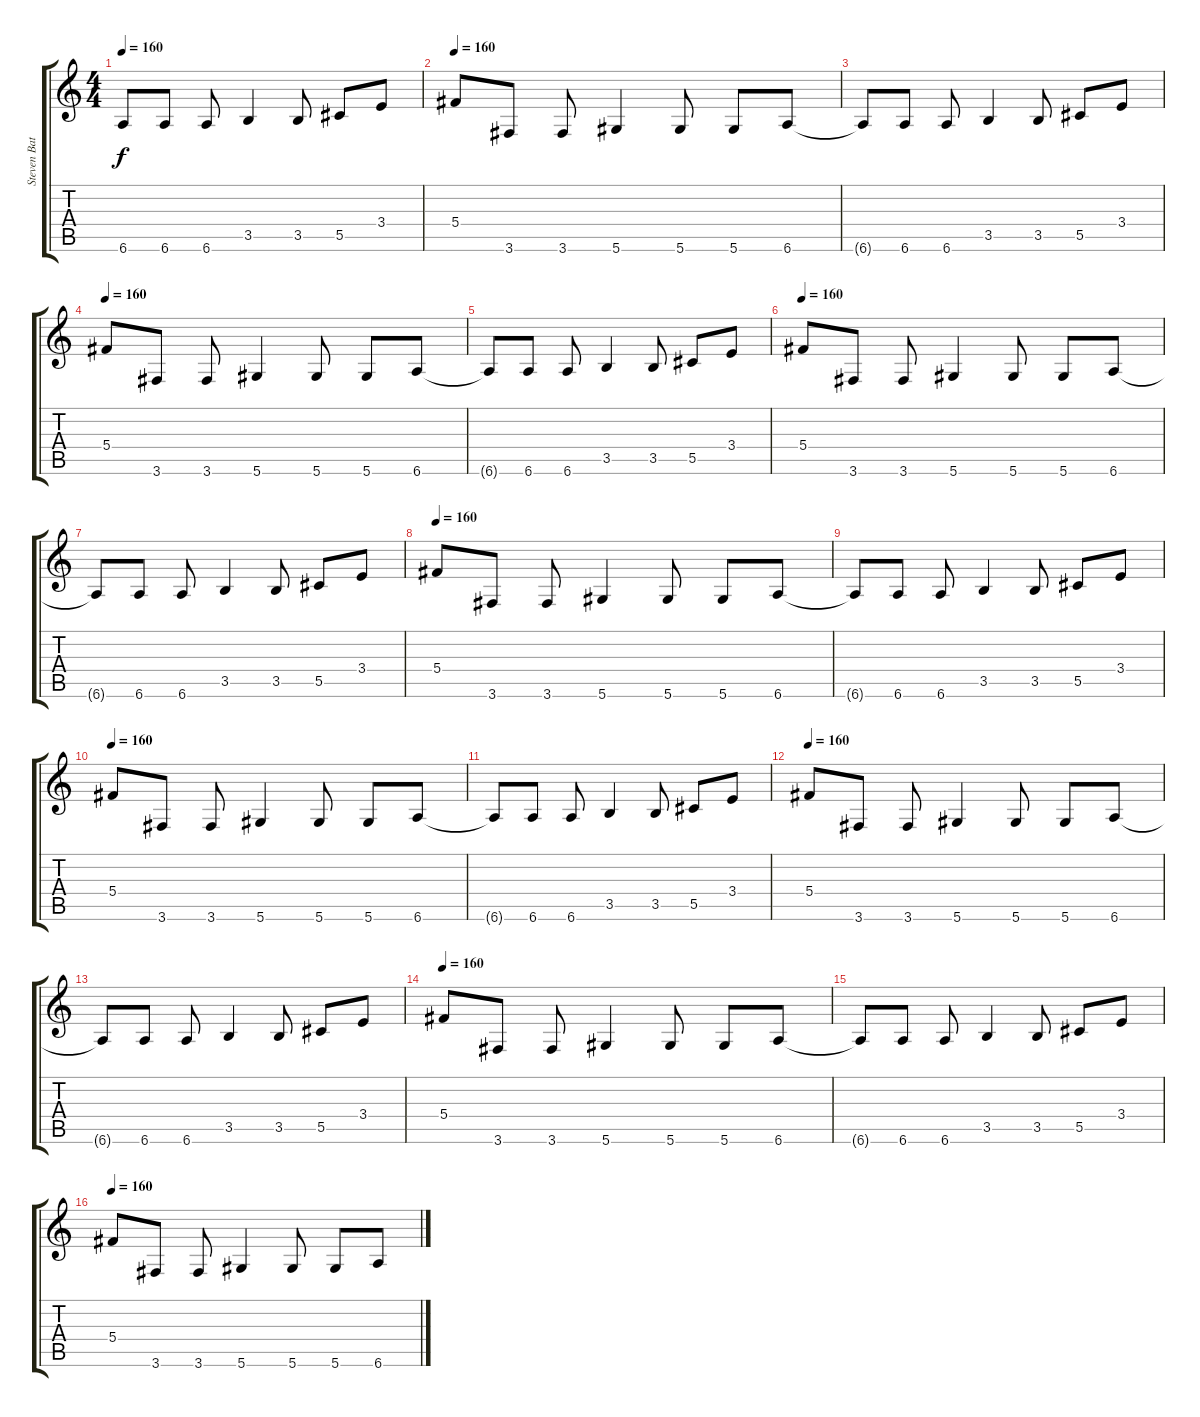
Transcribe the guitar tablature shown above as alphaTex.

\track ("Steven Battelle" "Steven Bat") {instrument distortionguitar}
\staff {score tabs}
\tuning (Eb4 Bb3 Gb3 Db3 Ab2 Eb2) {hide}
\ts (4 4)
\tempo 160
\clef g2
\ks c
6.6{t}.8{dy f} 6.6.8 6.6.8 3.5.4 3.5.8 5.5.8 3.4.8 |
\tempo 160
5.4.8 3.6.8 3.6.8 5.6.4 5.6.8 5.6.8 6.6.8 |
6.6{t}.8 6.6.8 6.6.8 3.5.4 3.5.8 5.5.8 3.4.8 |
\tempo 160
5.4.8 3.6.8 3.6.8 5.6.4 5.6.8 5.6.8 6.6.8 |
6.6{t}.8 6.6.8 6.6.8 3.5.4 3.5.8 5.5.8 3.4.8 |
\tempo 160
5.4.8 3.6.8 3.6.8 5.6.4 5.6.8 5.6.8 6.6.8 |
6.6{t}.8 6.6.8 6.6.8 3.5.4 3.5.8 5.5.8 3.4.8 |
\tempo 160
5.4.8 3.6.8 3.6.8 5.6.4 5.6.8 5.6.8 6.6.8 |
6.6{t}.8 6.6.8 6.6.8 3.5.4 3.5.8 5.5.8 3.4.8 |
\tempo 160
5.4.8 3.6.8 3.6.8 5.6.4 5.6.8 5.6.8 6.6.8 |
6.6{t}.8 6.6.8 6.6.8 3.5.4 3.5.8 5.5.8 3.4.8 |
\tempo 160
5.4.8 3.6.8 3.6.8 5.6.4 5.6.8 5.6.8 6.6.8 |
6.6{t}.8 6.6.8 6.6.8 3.5.4 3.5.8 5.5.8 3.4.8 |
\tempo 160
5.4.8 3.6.8 3.6.8 5.6.4 5.6.8 5.6.8 6.6.8 |
6.6{t}.8 6.6.8 6.6.8 3.5.4 3.5.8 5.5.8 3.4.8 |
\tempo 160
5.4.8 3.6.8 3.6.8 5.6.4 5.6.8 5.6.8 6.6.8
